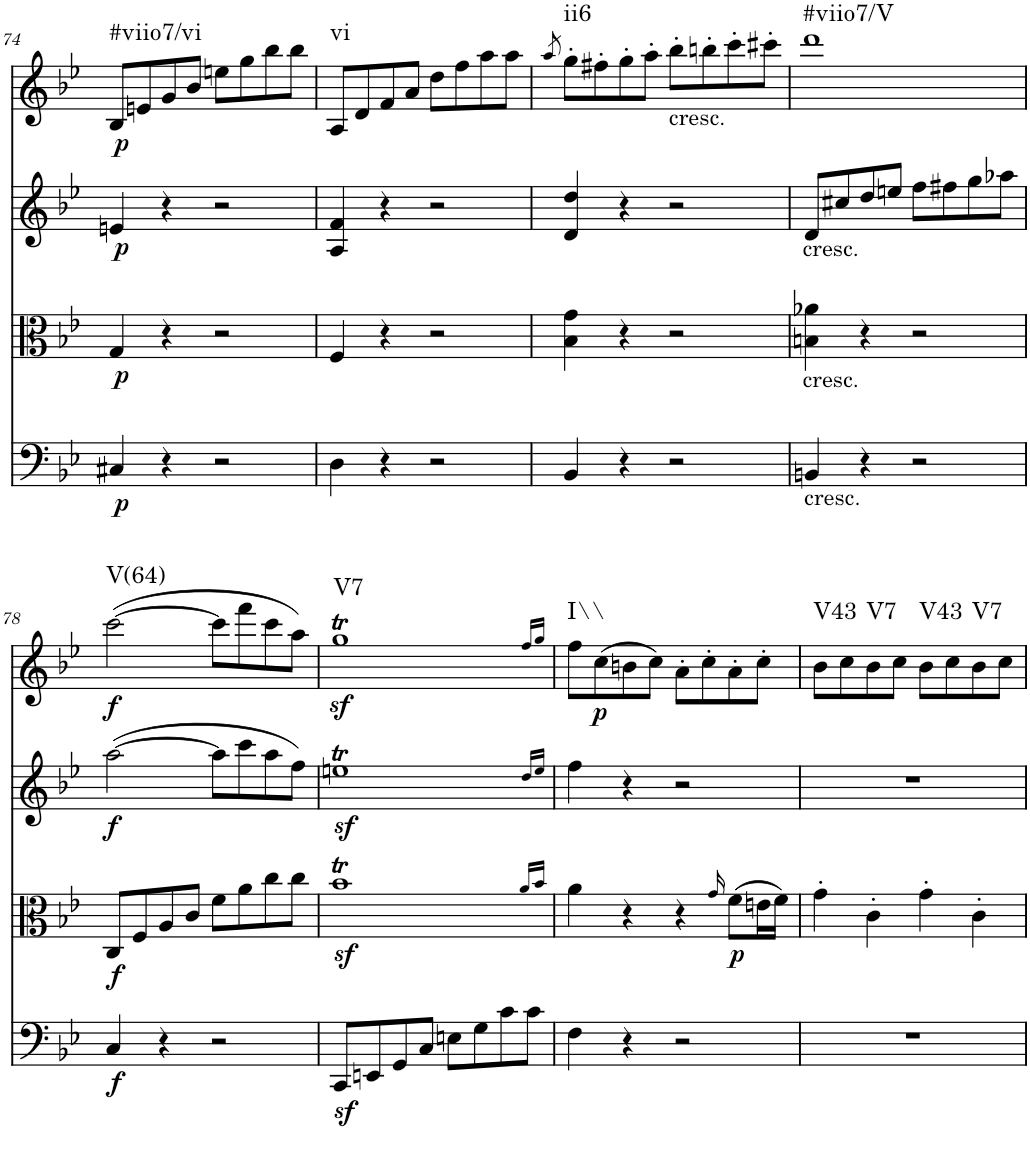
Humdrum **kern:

**kern	**dynam	**kern	**dynam	**kern	**dynam	**kern	**dynam	**harte
*part4	*part4	*part3	*part3	*part2	*part2	*part1	*part1	*part1
*staff4	*staff4	*staff3	*staff3	*staff2	*staff2	*staff1	*staff1	*
*I"Violoncello	*	*I"Viola	*	*I"Violin II	*	*I"Violin I	*	*
*I'Vc	*	*I'Vla	*	*I'Vln	*	*I'Vln	*	*
!!LO:PB:g=z
*clefF4	*	*clefC3	*	*clefG2	*	*clefG2	*	*
*k[b-e-]	*	*k[b-e-]	*	*k[b-e-]	*	*k[b-e-]	*	*
*B-:	*	*B-:	*	*B-:	*	*B-:	*	*
*M2/2	*	*M2/2	*	*M2/2	*	*M2/2	*	*
=74	=74	=74	=74	=74	=74	=74	=74	=74
!	!LO:DY:b	!	!LO:DY:b	!	!LO:DY:b	!	!LO:DY:b	!LO:H:kt=#viio7/vi
4C#X/	p	4G/	p	4en/	p	8B-/L	p	N
.	.	.	.	.	.	8en/	.	.
4r	.	4r	.	4r	.	8g/	.	.
.	.	.	.	.	.	8b-/J	.	.
2r	.	2r	.	2r	.	8een\L	.	.
.	.	.	.	.	.	8gg\	.	.
.	.	.	.	.	.	8bb-\	.	.
.	.	.	.	.	.	8bb-\J	.	.
=75	=75	=75	=75	=75	=75	=75	=75	=75
!	!	!	!	!	!	!	!	!LO:H:kt=vi
4D\	.	4F/	.	4A/ 4f/	.	8A/L	.	N
.	.	.	.	.	.	8d/	.	.
4r	.	4r	.	4r	.	8f/	.	.
.	.	.	.	.	.	8a/J	.	.
2r	.	2r	.	2r	.	8dd\L	.	.
.	.	.	.	.	.	8ff\	.	.
.	.	.	.	.	.	8aa\	.	.
.	.	.	.	.	.	8aa\J	.	.
=76	=76	=76	=76	=76	=76	=76	=76	=76
.	.	.	.	.	.	8qaa/	.	.
!	!	!	!	!	!	!	!	!LO:H:kt=ii6
4BB-/	.	4B-\ 4g\	.	4d/ 4dd/	.	8gg'\L	.	N
.	.	.	.	.	.	8ff#X'\	.	.
4r	.	4r	.	4r	.	8gg'\	.	.
.	.	.	.	.	.	8aa'\J	.	.
!	!	!	!	!	!	!LO:TX:b:t=cresc.	!	!
2r	.	2r	.	2r	.	8bb-'\L	.	.
.	.	.	.	.	.	8bbn'\	.	.
.	.	.	.	.	.	8ccc'\	.	.
.	.	.	.	.	.	8ccc#X'\J	.	.
=77	=77	=77	=77	=77	=77	=77	=77	=77
!	!	!	!	!LO:TX:b:t=cresc.	!	!	!	!
!	!	!LO:TX:b:t=cresc.	!	!	!	!	!	!
!LO:TX:b:t=cresc.	!	!	!	!	!	!	!	!LO:H:kt=#viio7/V
4BBn/	.	4Bn\ 4a-X\	.	8d/L	.	1ddd	.	N
.	.	.	.	8cc#X/	.	.	.	.
4r	.	4r	.	8dd/	.	.	.	.
.	.	.	.	8een/J	.	.	.	.
2r	.	2r	.	8ff\L	.	.	.	.
.	.	.	.	8ff#X\	.	.	.	.
.	.	.	.	8gg\	.	.	.	.
.	.	.	.	8aa-X\J	.	.	.	.
!!LO:LB:g=z
=78	=78	=78	=78	=78	=78	=78	=78	=78
!	!LO:DY:b	!	!LO:DY:b	!	!LO:DY:b	!	!LO:DY:b	!LO:H:kt=V(64)
4C/	f	8C/L	f	([2aa\	f	([2ccc\	f	N
.	.	8F/	.	.	.	.	.	.
4r	.	8A/	.	.	.	.	.	.
.	.	8c/J	.	.	.	.	.	.
2r	.	8f\L	.	8aa\L]	.	8ccc\L]	.	.
.	.	8a\	.	8ccc\	.	8fff\	.	.
.	.	8cc\	.	8aa\	.	8ccc\	.	.
.	.	8cc\J	.	8ff\J)	.	8aa\J)	.	.
=79	=79	=79	=79	=79	=79	=79	=79	=79
!	!	!	!	!	!	!	!LO:DY:b	!LO:H:kt=V7
8CCz</L	.	1b-z<T	.	1eenz<t	.	1ggT	sf	N
8EEn/	.	.	.	.	.	.	.	.
8GG/	.	.	.	.	.	.	.	.
8C/J	.	.	.	.	.	.	.	.
8En\L	.	.	.	.	.	.	.	.
8G\	.	.	.	.	.	.	.	.
8c\	.	.	.	.	.	.	.	.
8c\J	.	.	.	.	.	.	.	.
.	.	16qa/LL	.	16qdd/LL	.	16qff/LL	.	.
.	.	16qb-/JJ	.	16qee/JJ	.	16qgg/JJ	.	.
=80	=80	=80	=80	=80	=80	=80	=80	=80
!	!	!	!	!	!	!	!	!LO:H:kt=I\\
4F\	.	4a\	.	4ff\	.	8ff\L	.	N
!	!	!	!	!	!	!	!LO:DY:b	!
.	.	.	.	.	.	(8cc\	p	.
4r	.	4r	.	4r	.	8bn\	.	.
.	.	.	.	.	.	8cc\J)	.	.
2r	.	4r	.	2r	.	8a'\L	.	.
.	.	.	.	.	.	8cc'\	.	.
.	.	16qg/	.	.	.	.	.	.
!	!	!	!LO:DY:b	!	!	!	!	!
.	.	(8f\L	p	.	.	8a'\	.	.
.	.	16en\L	.	.	.	8cc'\J	.	.
.	.	16f\JJ)	.	.	.	.	.	.
=81	=81	=81	=81	=81	=81	=81	=81	=81
!	!	!	!	!	!	!	!	!LO:H:kt=V43
1r	.	4g'\	.	1r	.	8b-\L	.	N
.	.	.	.	.	.	8cc\	.	.
!	!	!	!	!	!	!	!	!LO:H:kt=V7
.	.	4c'\	.	.	.	8b-\	.	N
.	.	.	.	.	.	8cc\J	.	.
!	!	!	!	!	!	!	!	!LO:H:kt=V43
.	.	4g'\	.	.	.	8b-\L	.	N
.	.	.	.	.	.	8cc\	.	.
!	!	!	!	!	!	!	!	!LO:H:kt=V7
.	.	4c'\	.	.	.	8b-\	.	N
.	.	.	.	.	.	8cc\J	.	.
=	=	=	=	=	=	=	=	=
*-	*-	*-	*-	*-	*-	*-	*-	*-
